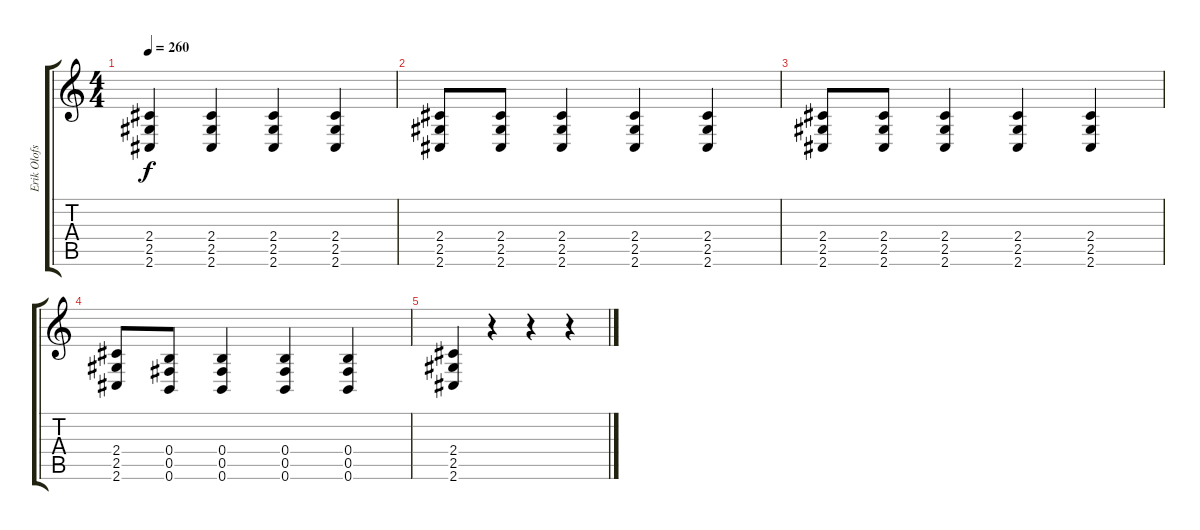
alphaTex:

\track ("Erik Olofsson (Extra)" "Erik Olofs") {instrument overdrivenguitar}
\staff {score tabs}
\tuning (Db4 Ab3 E3 B2 Gb2 B1) {hide}
\ts (4 4)
\tempo 260
\clef g2
\ks c
(2.4 2.5 2.6).4{dy f} (2.4 2.5 2.6).4 (2.4 2.5 2.6).4 (2.4 2.5 2.6).4 |
(2.4 2.5 2.6).8 (2.4 2.5 2.6).8 (2.4 2.5 2.6).4 (2.4 2.5 2.6).4 (2.4 2.5 2.6).4 |
(2.4 2.5 2.6).8 (2.4 2.5 2.6).8 (2.4 2.5 2.6).4 (2.4 2.5 2.6).4 (2.4 2.5 2.6).4 |
(2.4 2.5 2.6).8 (0.4 0.5 0.6).8 (0.4 0.5 0.6).4 (0.4 0.5 0.6).4 (0.4 0.5 0.6).4 |
(2.4 2.5 2.6).4 r.4 r.4 r.4
